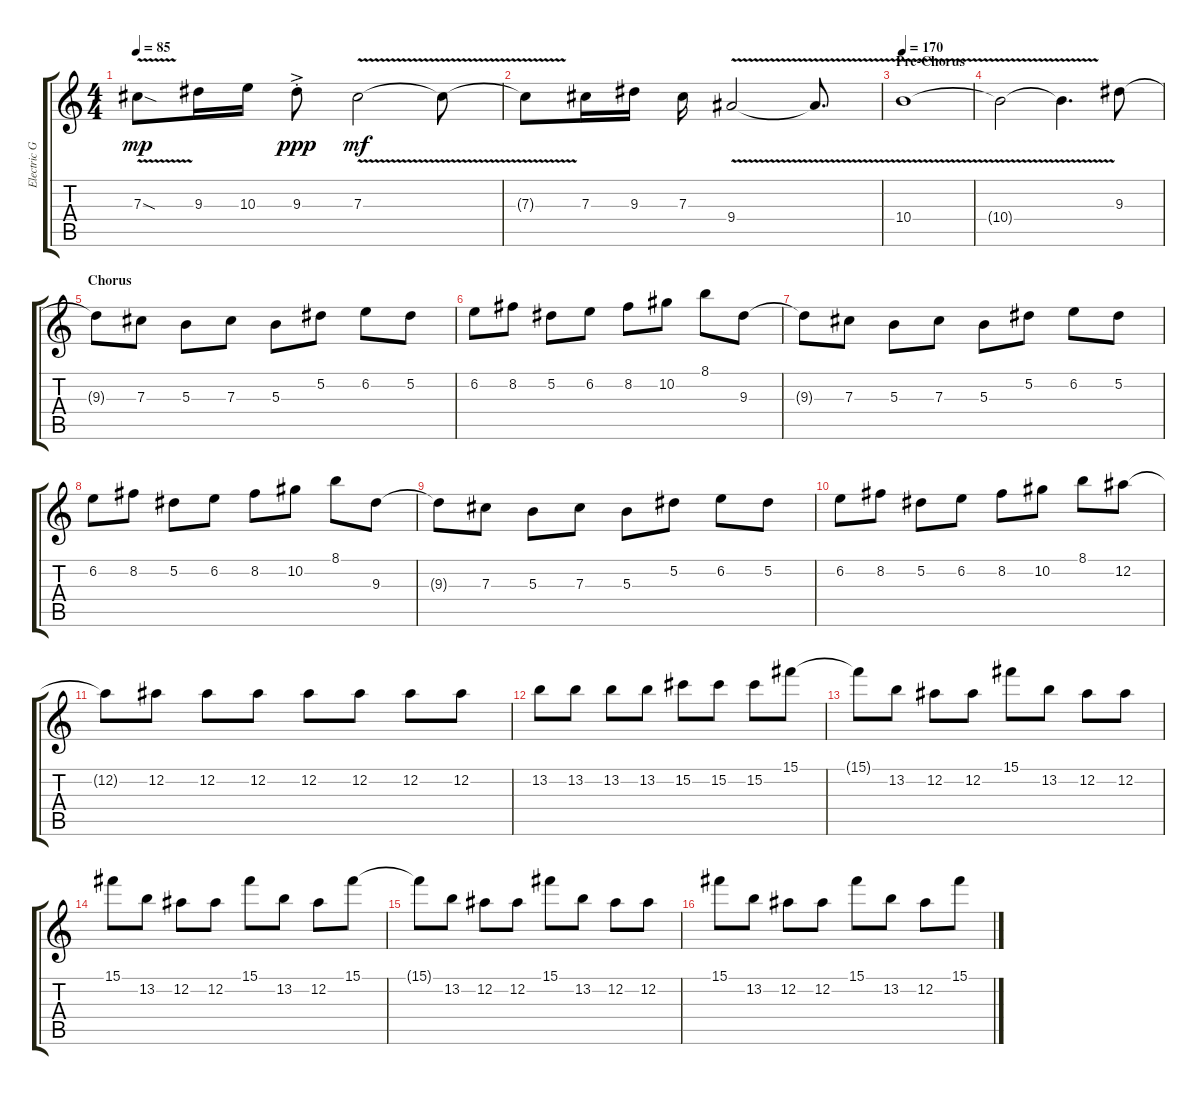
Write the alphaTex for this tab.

\track ("Electric Guitar" "Electric G") {instrument distortionguitar}
\staff {score tabs}
\tuning (Eb4 Bb3 Gb3 Db3 Ab2 Db2) {hide}
\ts (4 4)
\tempo 85
\clef g2
\ks c
7.3{v sod t}.8{dy mp} 9.3.16 10.3.16 9.3{ac st}.8{dy ppp} 7.3{v}.2{dy mf} 7.3{v t}.8 |
7.3{v t}.8 7.3.16 9.3.16 7.3.16 9.4{v}.2 9.4{v t}.8{d} |
\section ("" "Pre-Chorus")
\tempo 170
10.4{v}.1 |
10.4{v t}.2 10.4{v t}.4{d} 9.3.8 |
\section ("" "Chorus")
9.3{t}.8 7.3.8 5.3.8 7.3.8 5.3.8 5.2.8 6.2.8 5.2.8 |
6.2.8 8.2.8 5.2.8 6.2.8 8.2.8 10.2.8 8.1.8 9.3.8 |
9.3{t}.8 7.3.8 5.3.8 7.3.8 5.3.8 5.2.8 6.2.8 5.2.8 |
6.2.8 8.2.8 5.2.8 6.2.8 8.2.8 10.2.8 8.1.8 9.3.8 |
9.3{t}.8 7.3.8 5.3.8 7.3.8 5.3.8 5.2.8 6.2.8 5.2.8 |
6.2.8 8.2.8 5.2.8 6.2.8 8.2.8 10.2.8 8.1.8 12.2.8 |
12.2{t}.8 12.2.8 12.2.8 12.2.8 12.2.8 12.2.8 12.2.8 12.2.8 |
13.2.8 13.2.8 13.2.8 13.2.8 15.2.8 15.2.8 15.2.8 15.1.8 |
15.1{t}.8 13.2.8 12.2.8 12.2.8 15.1.8 13.2.8 12.2.8 12.2.8 |
15.1.8 13.2.8 12.2.8 12.2.8 15.1.8 13.2.8 12.2.8 15.1.8 |
15.1{t}.8 13.2.8 12.2.8 12.2.8 15.1.8 13.2.8 12.2.8 12.2.8 |
15.1.8 13.2.8 12.2.8 12.2.8 15.1.8 13.2.8 12.2.8 15.1.8
